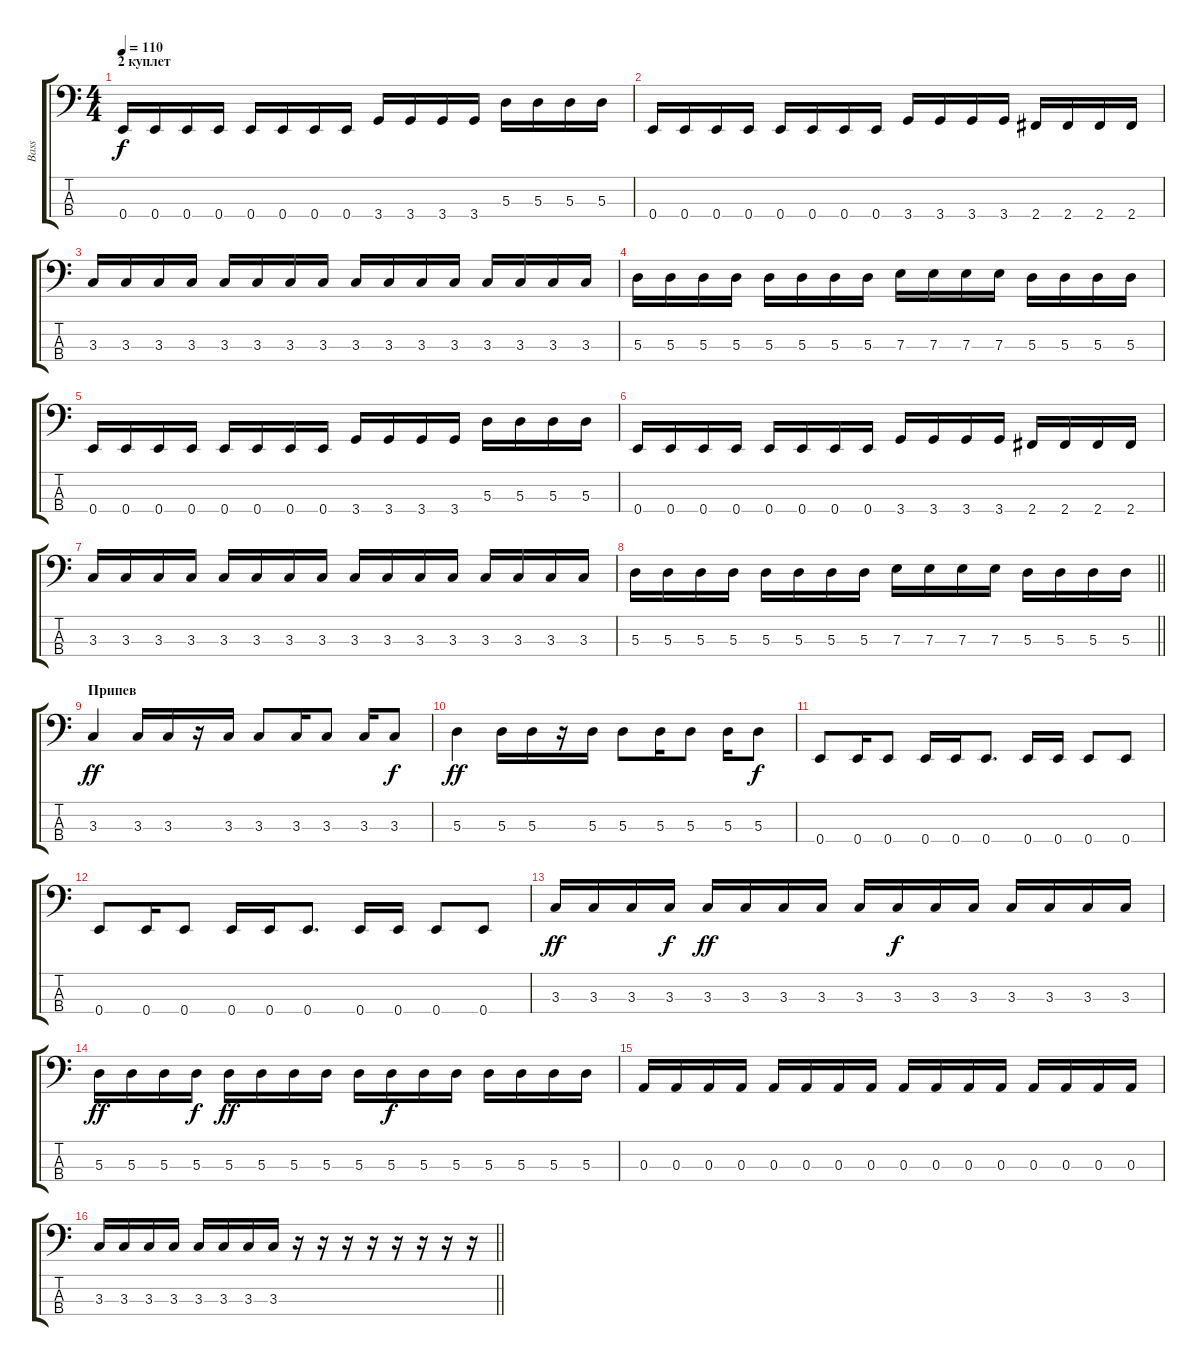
\track ("Bass" "Bass") {instrument slapbass1}
\staff {score tabs}
\tuning (G2 D2 A1 E1) {hide}
\ts (4 4)
\section ("" "2 куплет")
\tempo 110
\clef f4
\ks c
0.4.16{dy f} 0.4.16 0.4.16 0.4.16 0.4.16 0.4.16 0.4.16 0.4.16 3.4.16 3.4.16 3.4.16 3.4.16 5.3.16 5.3.16 5.3.16 5.3.16 |
0.4.16 0.4.16 0.4.16 0.4.16 0.4.16 0.4.16 0.4.16 0.4.16 3.4.16 3.4.16 3.4.16 3.4.16 2.4.16 2.4.16 2.4.16 2.4.16 |
3.3.16 3.3.16 3.3.16 3.3.16 3.3.16 3.3.16 3.3.16 3.3.16 3.3.16 3.3.16 3.3.16 3.3.16 3.3.16 3.3.16 3.3.16 3.3.16 |
5.3.16 5.3.16 5.3.16 5.3.16 5.3.16 5.3.16 5.3.16 5.3.16 7.3.16 7.3.16 7.3.16 7.3.16 5.3.16 5.3.16 5.3.16 5.3.16 |
0.4.16 0.4.16 0.4.16 0.4.16 0.4.16 0.4.16 0.4.16 0.4.16 3.4.16 3.4.16 3.4.16 3.4.16 5.3.16 5.3.16 5.3.16 5.3.16 |
0.4.16 0.4.16 0.4.16 0.4.16 0.4.16 0.4.16 0.4.16 0.4.16 3.4.16 3.4.16 3.4.16 3.4.16 2.4.16 2.4.16 2.4.16 2.4.16 |
3.3.16 3.3.16 3.3.16 3.3.16 3.3.16 3.3.16 3.3.16 3.3.16 3.3.16 3.3.16 3.3.16 3.3.16 3.3.16 3.3.16 3.3.16 3.3.16 |
\barLineRight lightlight
5.3.16 5.3.16 5.3.16 5.3.16 5.3.16 5.3.16 5.3.16 5.3.16 7.3.16 7.3.16 7.3.16 7.3.16 5.3.16 5.3.16 5.3.16 5.3.16 |
\section ("" "Припев")
3.3.4{dy ff} 3.3.16 3.3.16 r.16 3.3.16 3.3.8 3.3.16 3.3.8 3.3.16 3.3.8{dy f} |
5.3.4{dy ff} 5.3.16 5.3.16 r.16 5.3.16 5.3.8 5.3.16 5.3.8 5.3.16 5.3.8{dy f} |
0.4.8 0.4.16 0.4.8 0.4.16 0.4.16 0.4.8{d} 0.4.16 0.4.16 0.4.8 0.4.8 |
0.4.8 0.4.16 0.4.8 0.4.16 0.4.16 0.4.8{d} 0.4.16 0.4.16 0.4.8 0.4.8 |
3.3.16{dy ff} 3.3.16 3.3.16 3.3.16{dy f} 3.3.16{dy ff} 3.3.16 3.3.16 3.3.16 3.3.16 3.3.16{dy f} 3.3.16 3.3.16 3.3.16 3.3.16 3.3.16 3.3.16 |
5.3.16{dy ff} 5.3.16 5.3.16 5.3.16{dy f} 5.3.16{dy ff} 5.3.16 5.3.16 5.3.16 5.3.16 5.3.16{dy f} 5.3.16 5.3.16 5.3.16 5.3.16 5.3.16 5.3.16 |
0.3.16 0.3.16 0.3.16 0.3.16 0.3.16 0.3.16 0.3.16 0.3.16 0.3.16 0.3.16 0.3.16 0.3.16 0.3.16 0.3.16 0.3.16 0.3.16 |
\barLineRight lightlight
3.3.16 3.3.16 3.3.16 3.3.16 3.3.16 3.3.16 3.3.16 3.3.16 r.16 r.16 r.16 r.16 r.16 r.16 r.16 r.16
